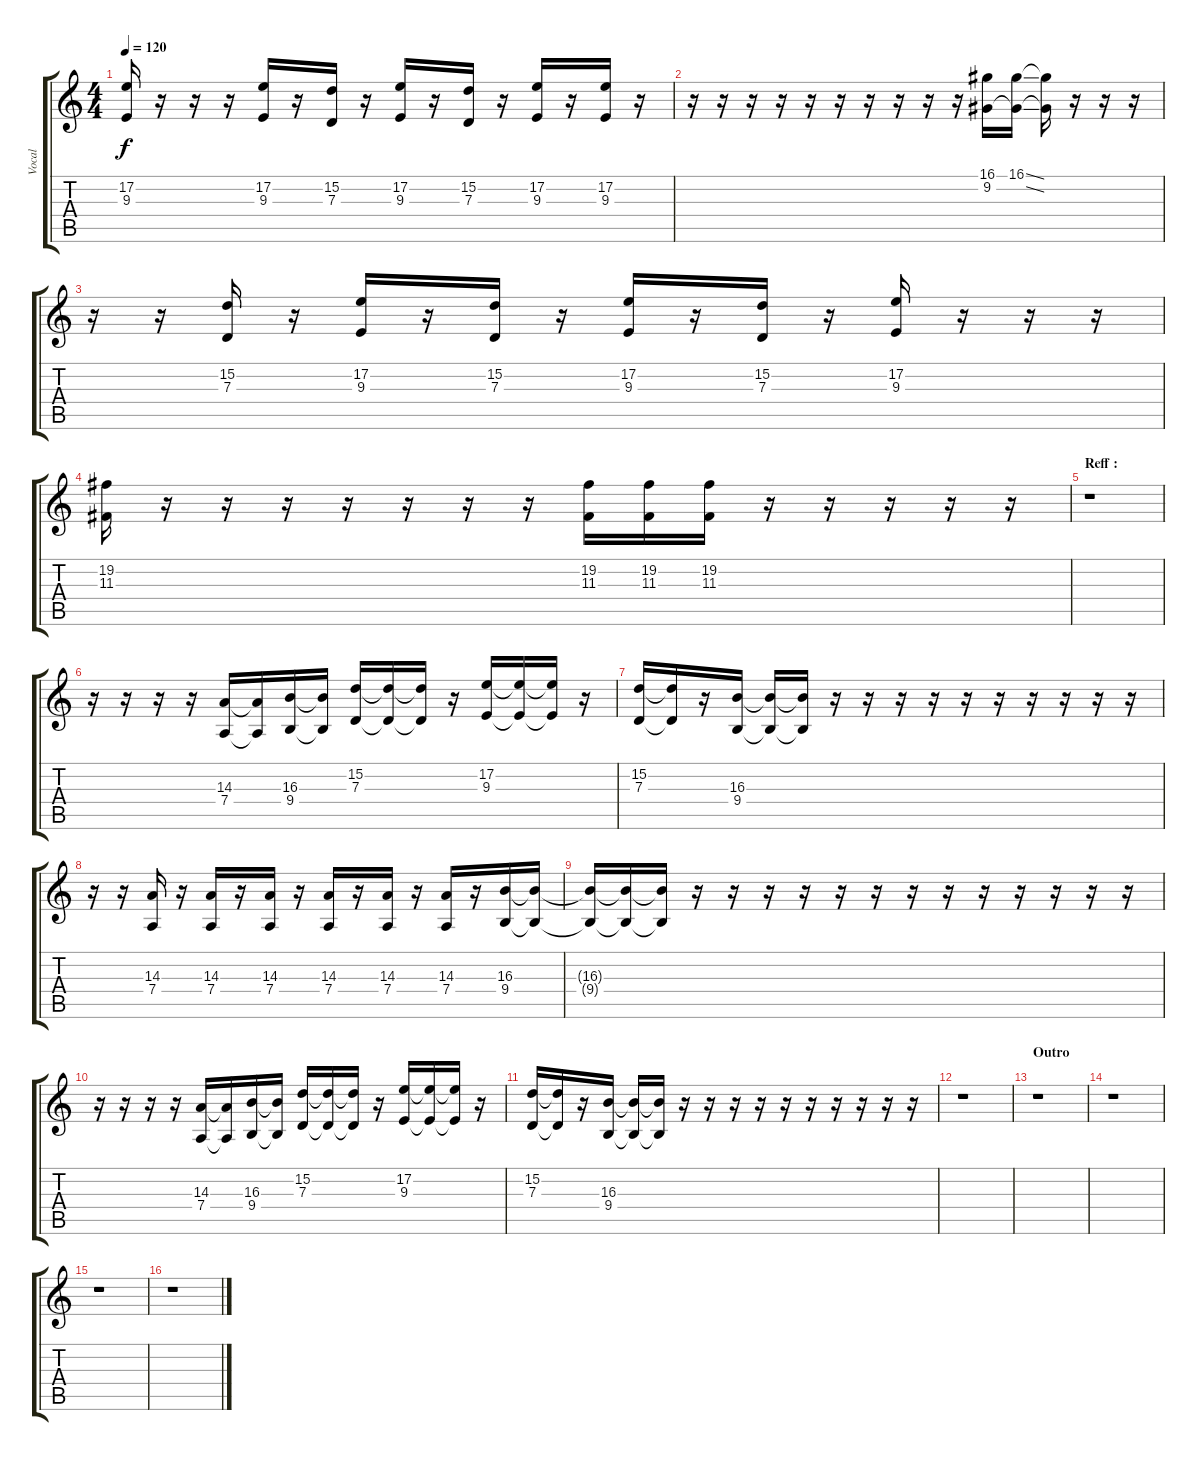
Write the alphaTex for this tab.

\track ("Vocal" "Vocal") {instrument synthbrass1}
\staff {score tabs}
\tuning (E4 B3 G3 D3 A2 E2) {hide}
\ts (4 4)
\tempo 120
\clef g2
\ks c
(17.2 9.3).16{dy f} r.16 r.16 r.16 (17.2 9.3).16 r.16 (15.2 7.3).16 r.16 (17.2 9.3).16 r.16 (15.2 7.3).16 r.16 (17.2 9.3).16 r.16 (17.2 9.3).16 r.16 |
r.16 r.16 r.16 r.16 r.16 r.16 r.16 r.16 r.16 r.16 (16.1 9.2).16 (16.1{ss} 9.2{ss t}).16 (16.1{t} 9.2{t}).16 r.16 r.16 r.16 |
r.16 r.16 (15.2 7.3).16 r.16 (17.2 9.3).16 r.16 (15.2 7.3).16 r.16 (17.2 9.3).16 r.16 (15.2 7.3).16 r.16 (17.2 9.3).16 r.16 r.16 r.16 |
(19.2 11.3).16 r.16 r.16 r.16 r.16 r.16 r.16 r.16 (19.2 11.3).16 (19.2 11.3).16 (19.2 11.3).16 r.16 r.16 r.16 r.16 r.16 |
\section ("" "Reff :")
r.1 |
r.16 r.16 r.16 r.16 (14.3 7.4).16 (14.3{t} 7.4{t}).16 (16.3 9.4).16 (16.3{t} 9.4{t}).16 (15.2 7.3).16 (15.2{t} 7.3{t}).16 (15.2{t} 7.3{t}).16 r.16 (17.2 9.3).16 (17.2{t} 9.3{t}).16 (17.2{t} 9.3{t}).16 r.16 |
(15.2 7.3).16 (15.2{t} 7.3{t}).16 r.16 (16.3 9.4).16 (16.3{t} 9.4{t}).16 (16.3{t} 9.4{t}).16 r.16 r.16 r.16 r.16 r.16 r.16 r.16 r.16 r.16 r.16 |
r.16 r.16 (14.3 7.4).16 r.16 (14.3 7.4).16 r.16 (14.3 7.4).16 r.16 (14.3 7.4).16 r.16 (14.3 7.4).16 r.16 (14.3 7.4).16 r.16 (16.3 9.4).16 (16.3{t} 9.4{t}).16 |
(16.3{t} 9.4{t}).16 (16.3{t} 9.4{t}).16 (16.3{t} 9.4{t}).16 r.16 r.16 r.16 r.16 r.16 r.16 r.16 r.16 r.16 r.16 r.16 r.16 r.16 |
r.16 r.16 r.16 r.16 (14.3 7.4).16 (14.3{t} 7.4{t}).16 (16.3 9.4).16 (16.3{t} 9.4{t}).16 (15.2 7.3).16 (15.2{t} 7.3{t}).16 (15.2{t} 7.3{t}).16 r.16 (17.2 9.3).16 (17.2{t} 9.3{t}).16 (17.2{t} 9.3{t}).16 r.16 |
(15.2 7.3).16 (15.2{t} 7.3{t}).16 r.16 (16.3 9.4).16 (16.3{t} 9.4{t}).16 (16.3{t} 9.4{t}).16 r.16 r.16 r.16 r.16 r.16 r.16 r.16 r.16 r.16 r.16 |
r.1 |
\section ("" "Outro")
r.1 |
r.1 |
r.1 |
r.1
